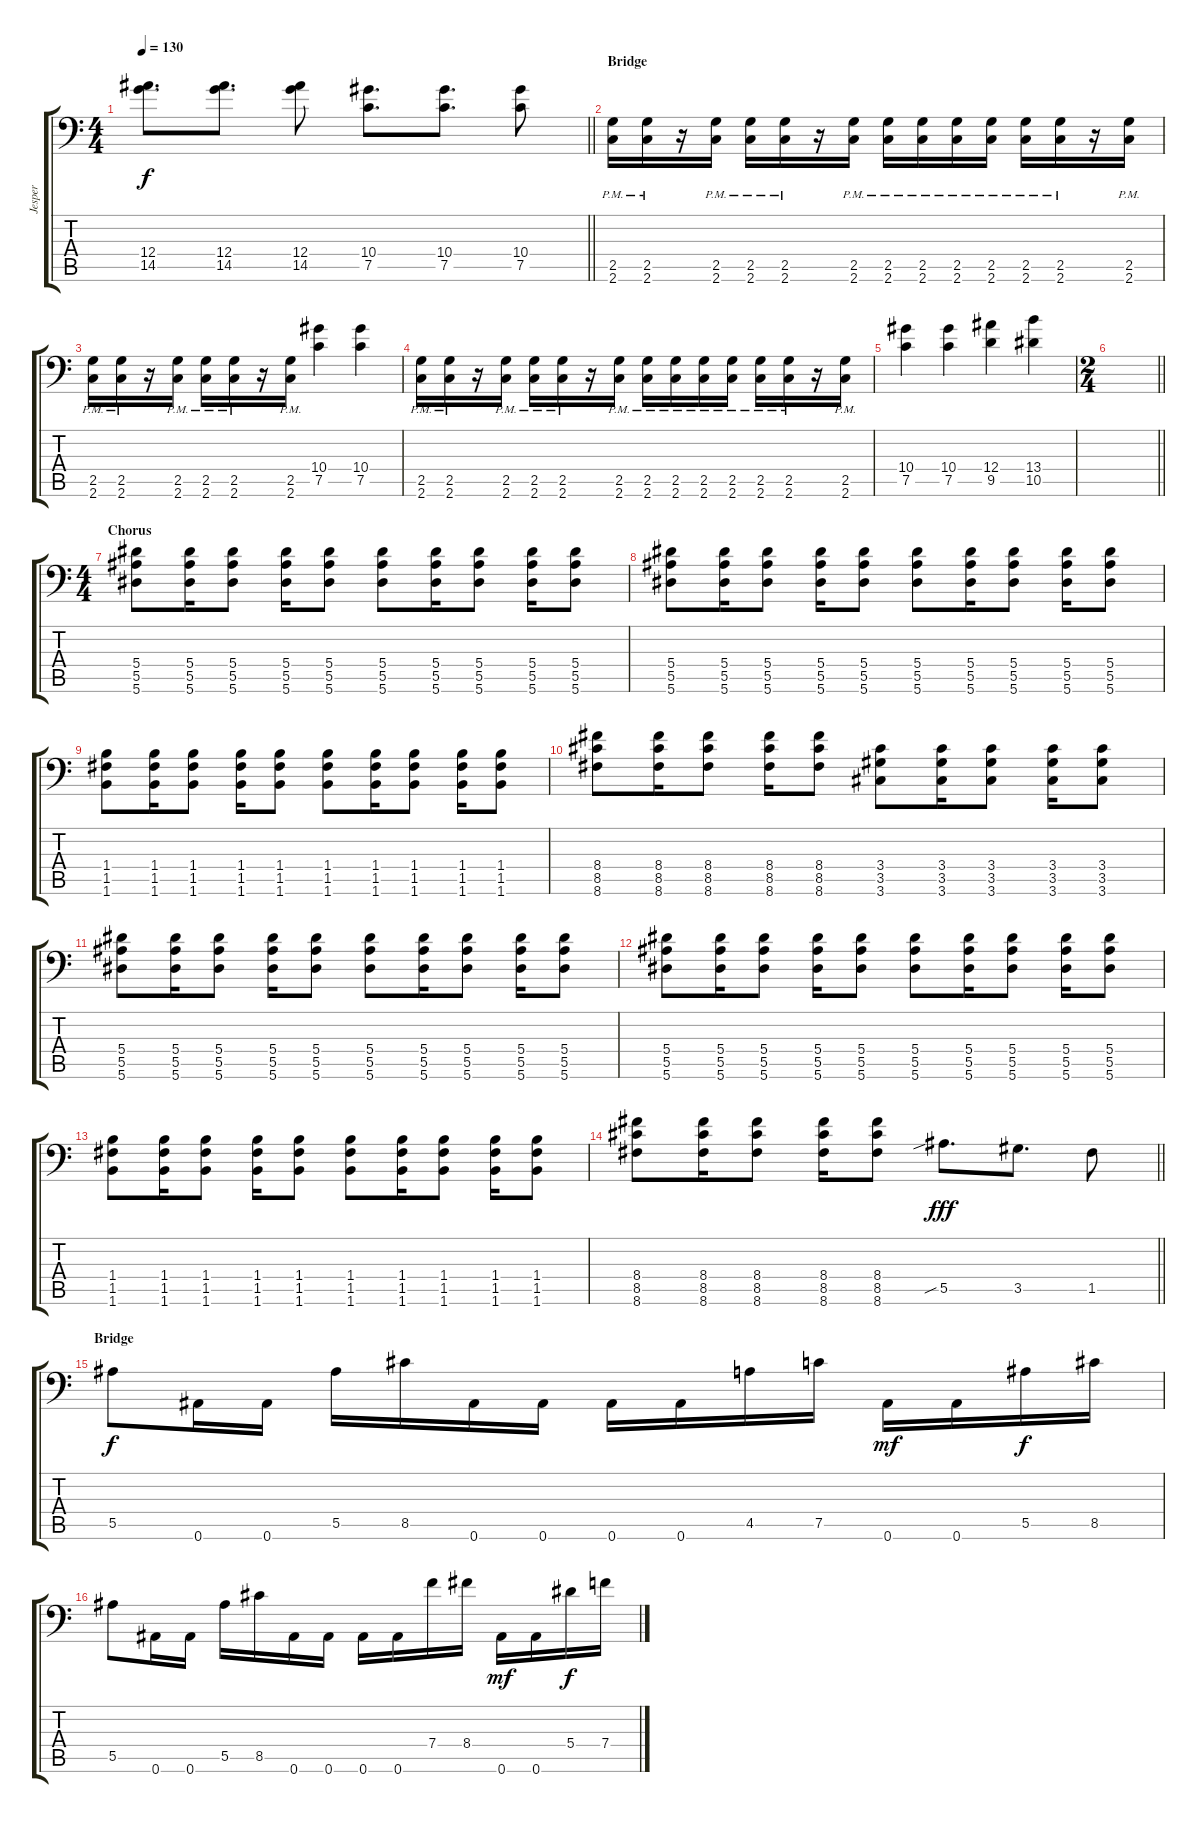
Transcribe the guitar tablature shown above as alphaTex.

\track ("Jesper" "Jesper") {instrument distortionguitar}
\staff {score tabs}
\tuning (C4 G3 Eb3 Bb2 F2 Bb1) {hide}
\ts (4 4)
\tempo 130
\clef f4
\barLineRight lightlight
\ks c
(12.4 14.5).8{d dy f} (12.4 14.5).8{d} (12.4 14.5).8 (10.4 7.5).8{d} (10.4 7.5).8{d} (10.4 7.5).8 |
\section ("" "Bridge")
(2.5{pm} 2.6{pm}).16 (2.5{pm} 2.6{pm}).16 r.16 (2.5{pm} 2.6{pm}).16 (2.5{pm} 2.6{pm}).16 (2.5{pm} 2.6{pm}).16 r.16 (2.5{pm} 2.6{pm}).16 (2.5{pm} 2.6{pm}).16 (2.5{pm} 2.6{pm}).16 (2.5{pm} 2.6{pm}).16 (2.5{pm} 2.6{pm}).16 (2.5{pm} 2.6{pm}).16 (2.5{pm} 2.6{pm}).16 r.16 (2.5{pm} 2.6{pm}).16 |
(2.5{pm} 2.6{pm}).16 (2.5{pm} 2.6{pm}).16 r.16 (2.5{pm} 2.6{pm}).16 (2.5{pm} 2.6{pm}).16 (2.5{pm} 2.6{pm}).16 r.16 (2.5{pm} 2.6{pm}).16 (10.4 7.5).4 (10.4 7.5).4 |
(2.5{pm} 2.6{pm}).16 (2.5{pm} 2.6{pm}).16 r.16 (2.5{pm} 2.6{pm}).16 (2.5{pm} 2.6{pm}).16 (2.5{pm} 2.6{pm}).16 r.16 (2.5{pm} 2.6{pm}).16 (2.5{pm} 2.6{pm}).16 (2.5{pm} 2.6{pm}).16 (2.5{pm} 2.6{pm}).16 (2.5{pm} 2.6{pm}).16 (2.5{pm} 2.6{pm}).16 (2.5{pm} 2.6{pm}).16 r.16 (2.5{pm} 2.6{pm}).16 |
(10.4 7.5).4 (10.4 7.5).4 (12.4 9.5).4 (13.4 10.5).4 |
\ts (2 4)
\barLineRight lightlight
|
\ts (4 4)
\section ("" "Chorus")
(5.4 5.5 5.6).8 (5.4 5.5 5.6).16 (5.4 5.5 5.6).8 (5.4 5.5 5.6).16 (5.4 5.5 5.6).8 (5.4 5.5 5.6).8 (5.4 5.5 5.6).16 (5.4 5.5 5.6).8 (5.4 5.5 5.6).16 (5.4 5.5 5.6).8 |
(5.4 5.5 5.6).8 (5.4 5.5 5.6).16 (5.4 5.5 5.6).8 (5.4 5.5 5.6).16 (5.4 5.5 5.6).8 (5.4 5.5 5.6).8 (5.4 5.5 5.6).16 (5.4 5.5 5.6).8 (5.4 5.5 5.6).16 (5.4 5.5 5.6).8 |
(1.4 1.5 1.6).8 (1.4 1.5 1.6).16 (1.4 1.5 1.6).8 (1.4 1.5 1.6).16 (1.4 1.5 1.6).8 (1.4 1.5 1.6).8 (1.4 1.5 1.6).16 (1.4 1.5 1.6).8 (1.4 1.5 1.6).16 (1.4 1.5 1.6).8 |
(8.4 8.5 8.6).8 (8.4 8.5 8.6).16 (8.4 8.5 8.6).8 (8.4 8.5 8.6).16 (8.4 8.5 8.6).8 (3.4 3.5 3.6).8 (3.4 3.5 3.6).16 (3.4 3.5 3.6).8 (3.4 3.5 3.6).16 (3.4 3.5 3.6).8 |
(5.4 5.5 5.6).8 (5.4 5.5 5.6).16 (5.4 5.5 5.6).8 (5.4 5.5 5.6).16 (5.4 5.5 5.6).8 (5.4 5.5 5.6).8 (5.4 5.5 5.6).16 (5.4 5.5 5.6).8 (5.4 5.5 5.6).16 (5.4 5.5 5.6).8 |
(5.4 5.5 5.6).8 (5.4 5.5 5.6).16 (5.4 5.5 5.6).8 (5.4 5.5 5.6).16 (5.4 5.5 5.6).8 (5.4 5.5 5.6).8 (5.4 5.5 5.6).16 (5.4 5.5 5.6).8 (5.4 5.5 5.6).16 (5.4 5.5 5.6).8 |
(1.4 1.5 1.6).8 (1.4 1.5 1.6).16 (1.4 1.5 1.6).8 (1.4 1.5 1.6).16 (1.4 1.5 1.6).8 (1.4 1.5 1.6).8 (1.4 1.5 1.6).16 (1.4 1.5 1.6).8 (1.4 1.5 1.6).16 (1.4 1.5 1.6).8 |
\barLineRight lightlight
(8.4 8.5 8.6).8 (8.4 8.5 8.6).16 (8.4 8.5 8.6).8 (8.4 8.5 8.6).16 (8.4 8.5 8.6).8 5.5{sib}.8{d dy fff} 3.5.8{d} 1.5.8 |
\section ("" "Bridge")
5.5.8{dy f} 0.6.16 0.6.16 5.5.16 8.5.16 0.6.16 0.6.16 0.6.16 0.6.16 4.5.16 7.5.16 0.6.16{dy mf} 0.6.16 5.5.16{dy f} 8.5.16 |
5.5.8 0.6.16 0.6.16 5.5.16 8.5.16 0.6.16 0.6.16 0.6.16 0.6.16 7.4.16 8.4.16 0.6.16{dy mf} 0.6.16 5.4.16{dy f} 7.4.16
